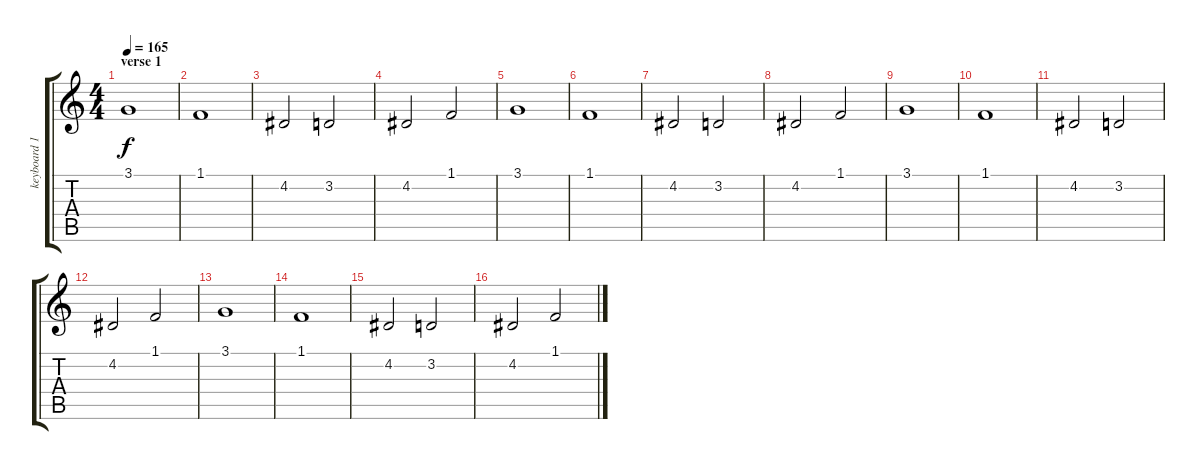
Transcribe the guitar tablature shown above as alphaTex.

\track ("keyboard 1" "keyboard 1") {instrument stringensemble1}
\staff {score tabs}
\tuning (E4 B3 G3 D3 A2 E2) {hide}
\ts (4 4)
\section ("" "verse 1")
\tempo 165
\clef g2
\ks c
3.1.1{dy f} |
1.1.1 |
4.2.2 3.2.2 |
4.2.2 1.1.2 |
3.1.1 |
1.1.1 |
4.2.2 3.2.2 |
4.2.2 1.1.2 |
3.1.1 |
1.1.1 |
4.2.2 3.2.2 |
4.2.2 1.1.2 |
3.1.1 |
1.1.1 |
4.2.2 3.2.2 |
4.2.2 1.1.2
